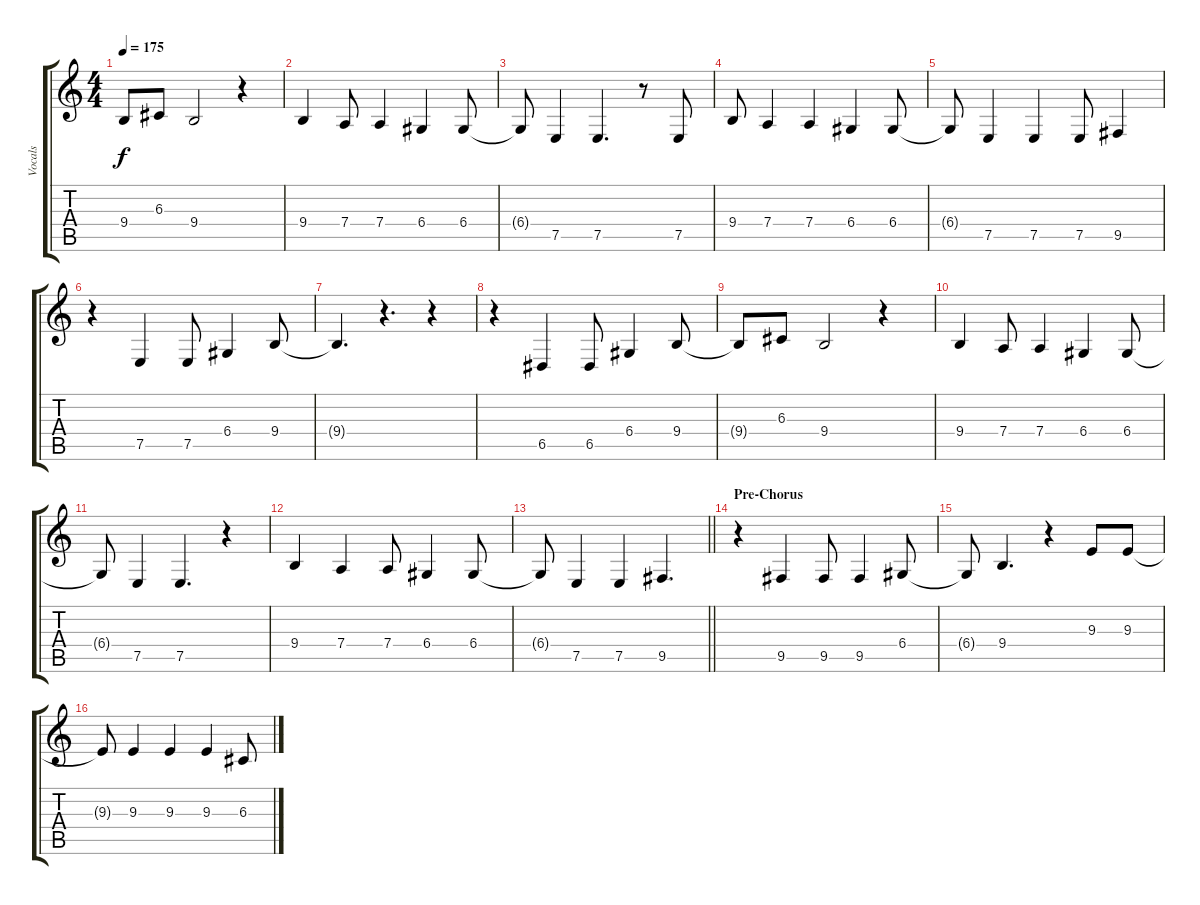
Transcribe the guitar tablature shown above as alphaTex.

\track ("Vocals" "Vocals") {instrument altosax}
\staff {score tabs}
\tuning (E4 B3 G3 D3 A2 E2) {hide}
\ts (4 4)
\tempo 175
\clef g2
\ks c
9.4{t}.8{dy f} 6.3.8 9.4.2 r.4 |
9.4.4 7.4.8 7.4.4 6.4.4 6.4.8 |
6.4{t}.8 7.5.4 7.5.4{d} r.8 7.5.8 |
9.4.8 7.4.4 7.4.4 6.4.4 6.4.8 |
6.4{t}.8 7.5.4 7.5.4 7.5.8 9.5.4 |
r.4 7.5.4 7.5.8 6.4.4 9.4.8 |
9.4{t}.4{d} r.4{d} r.4 |
r.4 6.5.4 6.5.8 6.4.4 9.4.8 |
9.4{t}.8 6.3.8 9.4.2 r.4 |
9.4.4 7.4.8 7.4.4 6.4.4 6.4.8 |
6.4{t}.8 7.5.4 7.5.4{d} r.4 |
9.4.4 7.4.4 7.4.8 6.4.4 6.4.8 |
\barLineRight lightlight
6.4{t}.8 7.5.4 7.5.4 9.5.4{d} |
\section ("" "Pre-Chorus")
r.4 9.5.4 9.5.8 9.5.4 6.4.8 |
6.4{t}.8 9.4.4{d} r.4 9.3.8 9.3.8 |
9.3{t}.8 9.3.4 9.3.4 9.3.4 6.3.8
